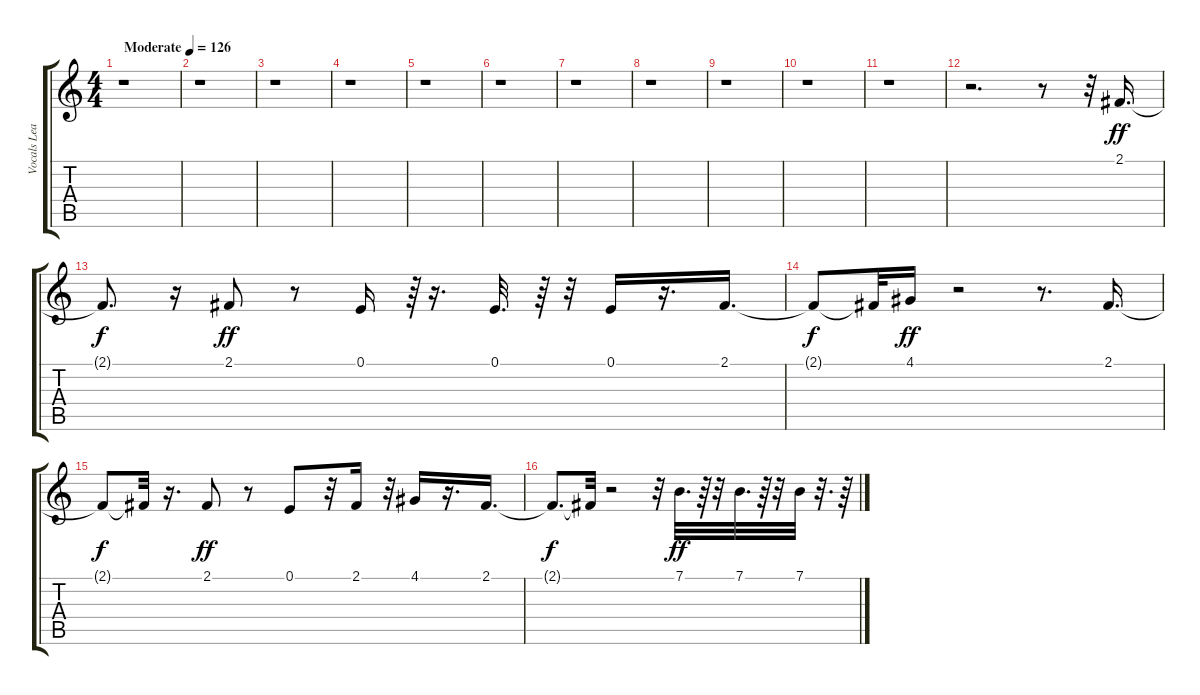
\track ("Vocals Lead" "Vocals Lea") {instrument lead1square}
\staff {score tabs}
\tuning (E4 B3 G3 D3 A2 E2) {hide}
\ts (4 4)
\tempo (126 "Moderate")
\clef g2
\ks c
r.1{dy ff instrument lead1square} |
r.1 |
r.1 |
r.1 |
r.1 |
r.1 |
r.1 |
r.1 |
r.1 |
r.1 |
r.1 |
r.2{d} r.8 r.32 2.1.16{d} |
2.1{t}.8{d dy f} r.16 2.1.8{dy ff} r.8 0.1.16 r.64{tu (3 2)} r.16{d} 0.1.32{d} r.64 r.32 0.1.16 r.16{d} 2.1.16{d} |
2.1{t}.8{dy f} 2.1{t}.32 4.1.16{dy ff} r.2 r.8{d} 2.1.16{d} |
2.1{t}.8{dy f} 2.1{t}.32 r.16{d} 2.1.8{dy ff} r.8 0.1.8 r.32 2.1.16 r.32 4.1.16 r.16{d} 2.1.16{d} |
2.1{t}.8{d dy f} 2.1{t}.32 r.2 r.32 7.1.32{d dy ff} r.64 r.32 7.1.32{d} r.64 r.32 7.1.32 r.32{d} r.64
